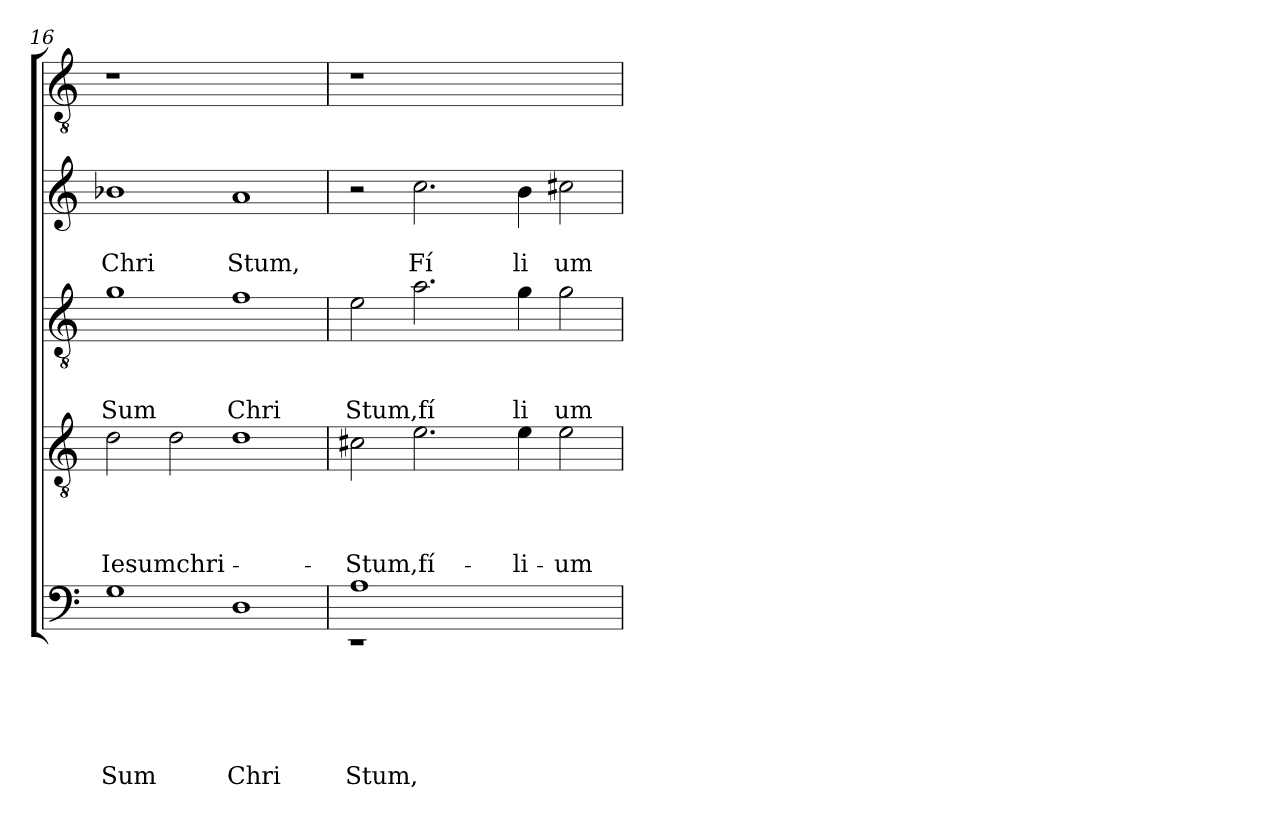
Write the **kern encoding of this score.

**kern	**text	**text	**text	**text	**text	**text	**kern	**text	**text	**text	**text	**kern	**text	**text	**text	**kern	**text	**text	**kern
*part5	*part5	*part5	*part5	*part5	*part5	*part5	*part4	*part4	*part4	*part4	*part4	*part3	*part3	*part3	*part3	*part2	*part2	*part2	*part1
*staff5	*staff5	*staff5	*staff5	*staff5	*staff5	*staff5	*staff4	*staff4	*staff4	*staff4	*staff4	*staff3	*staff3	*staff3	*staff3	*staff2	*staff2	*staff2	*staff1
*clefF4	*	*	*	*	*	*	*clefGv2	*	*	*	*	*clefGv2	*	*	*	*clefG2	*	*	*clefGv2
*k[]	*	*	*	*	*	*	*k[]	*	*	*	*	*k[]	*	*	*	*k[]	*	*	*k[]
*C:	*	*	*	*	*	*	*C:	*	*	*	*	*C:	*	*	*	*C:	*	*	*C:
=16	=16	=16	=16	=16	=16	=16	=16	=16	=16	=16	=16	=16	=16	=16	=16	=16	=16	=16	=16
!	!	!	!	!	!	!LO:LY:b	!	!	!	!	!LO:LY:b	!	!	!	!LO:LY:b	!	!	!LO:LY:b	!
1G	.	.	.	.	.	Sum	2d\	.	.	.	Iesumchri-	1g	.	.	Sum	1b-X	.	Chri	1r
.	.	.	.	.	.	.	2d\	.	.	.	.	.	.	.	.	.	.	.	.
!	!	!	!	!	!	!LO:LY:b	!	!	!	!	!	!	!	!	!LO:LY:b	!	!	!LO:LY:b	!
1D	.	.	.	.	.	Chri	1d	.	.	.	.	1f	.	.	Chri	1a	.	Stum,	1ryy
=17	=17	=17	=17	=17	=17	=17	=17	=17	=17	=17	=17	=17	=17	=17	=17	=17	=17	=17	=17
*^	*	*	*	*	*	*	*	*	*	*	*	*	*	*	*	*	*	*	*
!	!LO:N:vis=1	!	!	!	!	!	!LO:LY:b	!	!	!	!	!LO:LY:b	!	!	!	!LO:LY:b	!	!	!	!
1A	0rEE	.	.	.	.	.	Stum,	2c#X\	.	.	.	-Stum,fí-	2e\	.	.	Stum,fí	2r	.	.	1r
!	!	!	!	!	!	!	!	!	!	!	!	!	!	!	!	!	!	!	!LO:LY:b	!
.	.	.	.	.	.	.	.	2.e\	.	.	.	.	2.a\	.	.	.	2.cc\	.	Fí	.
1ryy	.	.	.	.	.	.	.	.	.	.	.	.	.	.	.	.	.	.	.	1ryy
!	!	!	!	!	!	!	!	!	!	!	!	!LO:LY:b	!	!	!	!LO:LY:b	!	!	!LO:LY:b	!
.	.	.	.	.	.	.	.	4e\	.	.	.	-li-	4g\	.	.	li	4b\	.	li	.
!	!	!	!	!	!	!	!	!	!	!	!	!LO:LY:b	!	!	!	!LO:LY:b	!	!	!LO:LY:b	!
.	.	.	.	.	.	.	.	2e\	.	.	.	-um	2g\	.	.	um	2cc#X\	.	um	.
*v	*v	*	*	*	*	*	*	*	*	*	*	*	*	*	*	*	*	*	*	*
=	=	=	=	=	=	=	=	=	=	=	=	=	=	=	=	=	=	=	=
*-	*-	*-	*-	*-	*-	*-	*-	*-	*-	*-	*-	*-	*-	*-	*-	*-	*-	*-	*-
